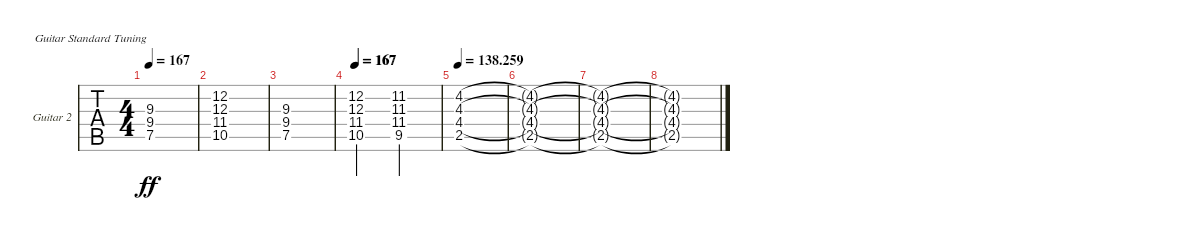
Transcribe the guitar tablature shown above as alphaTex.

\defaultSystemsLayout 4
\bracketExtendMode groupsimilarinstruments
\firstSystemTrackNameOrientation horizontal
\otherSystemsTrackNameOrientation horizontal
\track ("Frank Iero" "Guitar 2") {instrument distortionguitar}
\staff {tabs}
\tuning (E4 B3 G3 D3 A2 E2)
\ts (4 4)
\tempo 167
\clef g2
\ks abminor
(7.5 9.4 9.3).1{dy ff} |
(12.2 12.3 11.4 10.5).1 |
(7.5 9.4 9.3).1 |
\tempo 167
\tempo (167 0.00625)
(12.2 12.3 11.4 10.5).2 (9.5 11.4 11.3 11.2).2 |
\tempo
138.259 (4.2 4.3 4.4 2.5).1 |
(4.2{t} 4.3{t} 4.4{t} 2.5{t}).1 |
(4.2{t} 4.3{t} 4.4{t} 2.5{t}).1 |
(4.2{t} 4.3{t} 4.4{t} 2.5{t}).1
